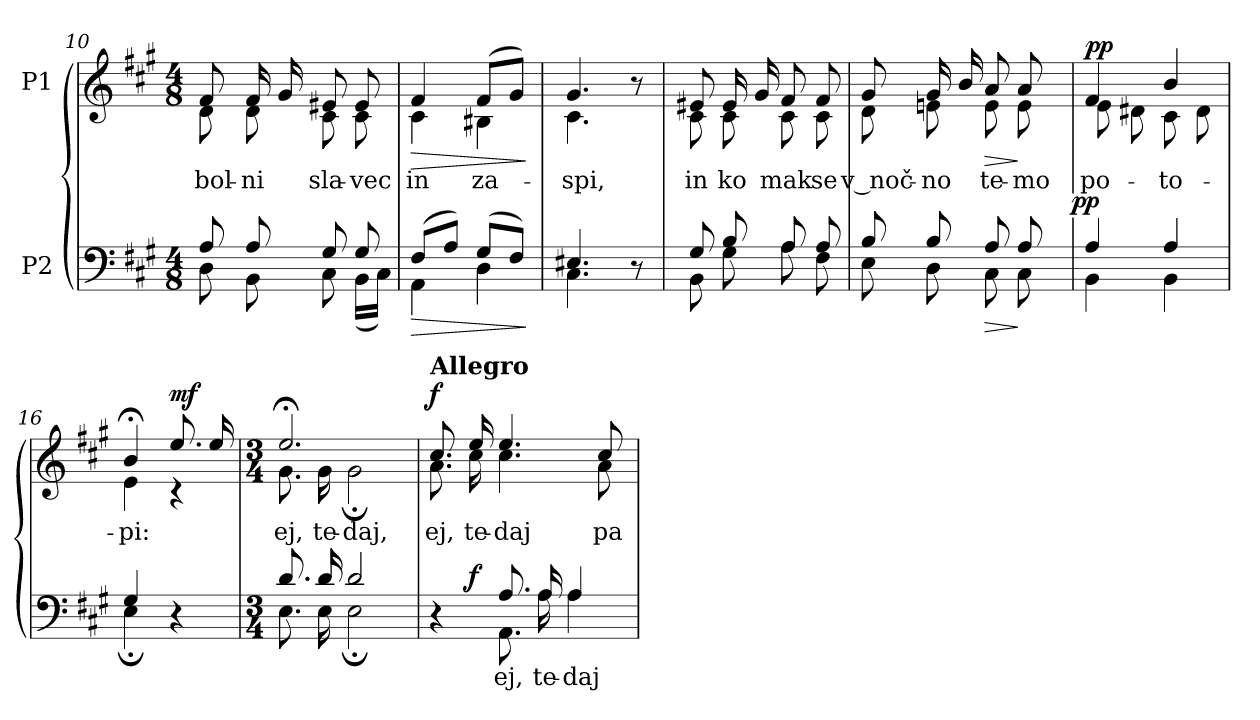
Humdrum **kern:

**kern	**text	**dynam	**kern	**text	**dynam
*part2	*part2	*part2	*part1	*part1	*part1
*staff2	*staff2	*staff2	*staff1	*staff1	*staff1
*I"P2	*	*	*I"P1	*	*
*clefF4	*	*	*clefG2	*	*
*k[f#c#g#]	*	*	*k[f#c#g#]	*	*
*A:	*	*	*A:	*	*
*M4/8	*	*	*M4/8	*	*
=10	=10	=10	=10	=10	=10
*^	*	*	*^	*	*
!	!	!	!	!	!	!LO:LY:b:color=#000000	!
8Ai/	8Di\	.	.	8f#i/	8di\	bol-	.
!	!	!	!	!	!	!LO:LY:b:color=#000000	!
8Ai/	8BBi\	.	.	16f#i/	8di\	-ni	.
.	.	.	.	16g#i/	.	.	.
!	!	!	!	!	!	!LO:LY:b:color=#000000	!
8G#i/	8C#i\	.	.	8e#Xi/	8c#i\	sla-	.
!	!	!	!	!	!	!LO:LY:b:color=#000000	!
8G#i/	(16BBi\LL	.	.	8e#i/	8c#i\	-vec	.
.	16C#i\JJ)	.	.	.	.	.	.
=11	=11	=11	=11	=11	=11	=11	=11
!	!	!	!LO:HP:b	!	!	!	!
!	!	!	!	!	!	!LO:LY:b:color=#000000	!LO:HP:b
(8F#i/L	4AAi\	.	>	4f#i/	4c#i\	in	>
8Ai/J)	.	.	.	.	.	.	.
!	!	!	!	!	!	!LO:LY:b:color=#000000	!
(8G#i/L	4Di\	.	.	(8f#i/L	4B#Xi\	za-	.
8F#i/J)	.	.	.	8g#i/J)	.	.	.
*v	*v	*	*	*	*	*	*
*	*	*	*v	*v	*	*
.	.	]	.	.	]
=12	=12	=12	=12	=12	=12
*^	*	*	*^	*	*
!	!	!	!	!	!	!LO:LY:b:color=#000000	!
4.E#Xi/	4.C#i\	.	.	4.g#i/	4.c#i\	-spi,	.
8r	8ryy	.	.	8r	8ryy	.	.
=13	=13	=13	=13	=13	=13	=13	=13
!	!	!	!	!	!	!LO:LY:b:color=#000000	!
8G#i/	8BBi\	.	.	8e#Xi/	8c#i\	in	.
!	!	!	!	!	!	!LO:LY:b:color=#000000	!
8Bi/	8G#i\	.	.	16e#i/	8c#i\	ko	.
.	.	.	.	16g#i/	.	.	.
!	!	!	!	!	!	!LO:LY:b:color=#000000	!
8Ai/	8Ai\	.	.	8f#i/	8c#i\	mak	.
!	!	!	!	!	!	!LO:LY:b:color=#000000	!
8Ai/	8F#i\	.	.	8f#i/	8c#i\	se	.
!!LO:LB:g=z	!!
=14	=14	=14	=14	=14	=14	=14	=14
!	!	!	!	!	!	!LO:LY:b:color=#000000	!
*	*^	*	*	*	*	*	*
8Bi/	8Ei\	4ryy	.	.	8g#i/	8di\	v_noč-	.
!	!	!	!	!	!	!	!LO:LY:b:color=#000000	!
8Bi/	8Di\	.	.	.	16g#i/	8eni\	-no	.
.	.	.	.	.	16bi/	.	.	.
!	!	!	!	!LO:HP:b	!	!	!	!
!	!	!	!	!	!	!	!LO:LY:b:color=#000000	!LO:HP:b
8Ai/	8C#i\	8ryy	.	>	8ai/	8ei\	te-	>
!	!	!	!	!	!	!	!LO:LY:b:color=#000000	!
8Ai/	8C#i\	16ryy	.	]	8ai/	8ei\	-mo	]
.	.	32ryy	.	.	.	.	.	.
.	.	64ryy	.	.	.	.	.	.
.	.	128...ryy	.	.	.	.	.	.
.	.	1024ryy	.	pp	.	.	.	.
*	*v	*v	*	*	*	*	*	*
=15	=15	=15	=15	=15	=15	=15	=15
*	*^	*	*	*	*	*	*
!	!	!	!	!	!	!	!LO:LY:b:color=#000000	!
*	*v	*v	*	*	*	*	*	*
4Ai/	4BBi\	.	.	4f#i/	8ei\	po-	pp
.	.	.	.	.	8d#Xi\	.	.
!	!	!	!	!	!	!LO:LY:b:color=#000000	!
4Ai/	4BBi\	.	.	4bi/	8c#i\	-to-	.
.	.	.	.	.	8d#i\	.	.
=16	=16	=16	=16	=16	=16	=16	=16
!	!	!	!	!	!	!LO:LY:b:color=#000000	!
4G#i/	4E;i\	.	.	4b;i/	4ei\	-pi:	.
4r	4ryy	.	.	8.eei/	4r	.	mf
.	.	.	.	16eei/	.	.	.
=17	=17	=17	=17	=17	=17	=17	=17
*M3/4	*	*	*	*M3/4	*	*	*
!	!	!	!	!	!	!LO:LY:b:color=#000000	!
8.di/	8.Ei\	.	.	2.ee;i/	8.g#i\	ej,	.
!	!	!	!	!	!	!LO:LY:b:color=#000000	!
16di/	16Ei\	.	.	.	16g#i\	te-	.
!	!	!	!	!	!	!LO:LY:b:color=#000000	!
2di/	2E;i\	.	.	.	2g#;i\	-daj,	.
!!LO:PB:g=z	!!
=18	=18	=18	=18	=18	=18	=18	=18
*v	*v	*	*	*	*	*	*
*	*	*	*MM120	*	*	*
*^	*	*	*	*	*	*
!	!	!	!	!LO:TX:a:B:t=Allegro	!	!	!
!	!	!	!	!	!	!LO:LY:b:color=#000000	!
*	*^	*	*	*	*	*	*
4r	4ryy	8.ryy	.	.	8.cc#i/	8.ai\	ej,	f
!	!	!	!	!	!	!	!LO:LY:b:color=#000000	!
.	.	2ryy	.	f	16eei/	16cc#i\	te-	.
!	!	!	!LO:LY:b:color=#000000	!	!	!	!	!
!	!	!	!	!	!	!	!LO:LY:b:color=#000000	!
8.Ai/	8.AAi\	.	ej,	.	4.eei/	4.cc#i\	-daj	.
!	!	!	!LO:LY:b:color=#000000	!	!	!	!	!
16Ai/	16Ai\	.	te-	.	.	.	.	.
!	!	!	!LO:LY:b:color=#000000	!	!	!	!	!
4Ai/	4Ai\	.	-daj	.	.	.	.	.
!	!	!	!	!	!	!	!LO:LY:b:color=#000000	!
.	.	.	.	.	8cc#i/	8ai\	pa	.
.	.	16ryy	.	.	.	.	.	.
*v	*v	*v	*	*	*	*	*	*
*	*	*	*v	*v	*	*
=	=	=	=	=	=
*-	*-	*-	*-	*-	*-
